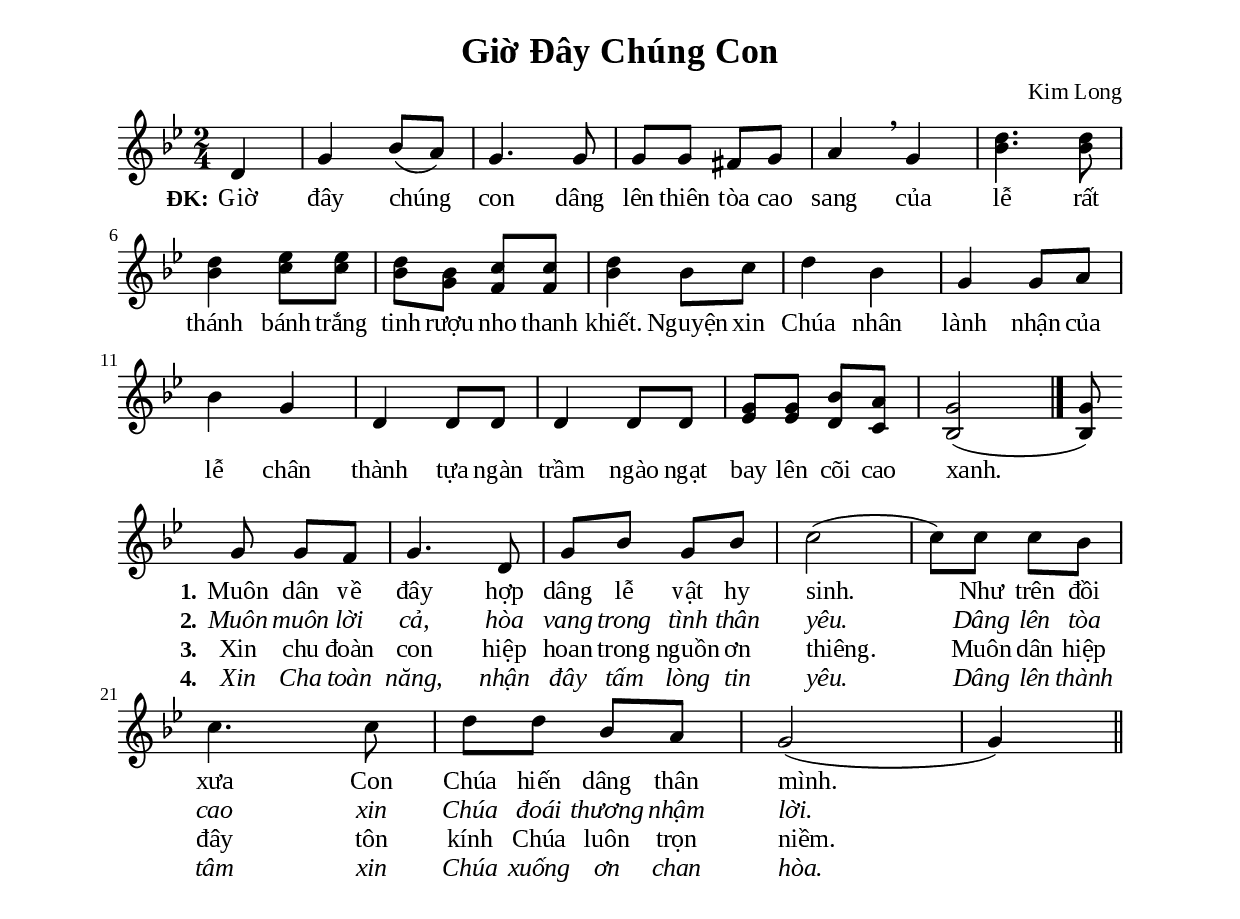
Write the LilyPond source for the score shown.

% Cài đặt chung
\version "2.20.0"
\include "english.ly"

\header {
  title = "Giờ Đây Chúng Con"
  composer = "Kim Long"
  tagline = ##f
}

global = {
  \key bf \major
  \time 2/4
}

\paper {
  #(set-paper-size "a4")
  top-margin = 15\mm
  bottom-margin = 15\mm
  left-margin = 20\mm
  right-margin = 20\mm
  indent = #0
  #(define fonts
	 (make-pango-font-tree "Liberation Serif"
	 		       "Liberation Serif"
			       "Liberation Serif"
			       (/ 20 20)))
}

inNghieng = { \override LyricText.font-shape = #'italic }

% Nhạc điệp khúc
nhacDiepKhucSop = \relative c' {
  \partial 4 d4 |
  g bf8 (a) |
  g4. g8 |
  g g fs g |
  a4 \breathe g |
  <d' bf>4. <d bf>8 |
  <d bf>4 <ef c>8 <ef c> |
  <d bf> <bf g> <c f,> <c f,> |
  <d bf>4 bf8 c |
  d4 bf |
  g4 g8 a |
  bf4 g |
  d d8 d |
  d4 d8 d |
  <g ef>8 <g ef> <bf d,> <a c,> |
  <g bf,>2 ( |
  \bar "|."
  <g bf,>8)
}

% Nhạc phiên khúc
nhacPhienKhuc = \relative c'' {
  \set Score.currentBarNumber = #17
  \partial 4. g8 g f |
  g4. d8 |
  g8 bf g bf |
  c2 ( |
  c8) c c bf |
  c4. c8 |
  d d bf a |
  g2 ( |
  g4) \bar "||"
}

% Lời điệp khúc
loiDiepKhuc = \lyricmode {
  \set stanza = #"ĐK:"
  Giờ đây chúng con dâng lên thiên tòa cao sang
  của lễ rất thánh bánh trắng tinh rượu nho thanh khiết.
  Nguyện xin Chúa nhân lành nhận của lễ chân thành
  tựa ngàn trầm ngào ngạt bay lên cõi cao xanh.
}

% Lời phiên khúc
loiPhienKhucMot = \lyricmode {
  \set stanza = #"1."
  Muôn dân về đây hợp dâng lễ vật hy sinh.
  Như trên đồi xưa Con Chúa hiến dâng thân mình.
}

loiPhienKhucHai = \lyricmode {
  \set stanza = #"2."
  Muôn muôn lời cả, hòa vang trong tình thân yêu.
  Dâng lên tòa cao xin Chúa đoái thương nhậm lời.
}

loiPhienKhucBa = \lyricmode {
  \set stanza = #"3."
  Xin chu đoàn con hiệp hoan trong nguồn ơn thiêng.
  Muôn dân hiệp đây tôn kính Chúa luôn trọn niềm.
}

loiPhienKhucBon = \lyricmode {
  \set stanza = #"4."
  Xin Cha toàn năng, nhận đây tấm lòng tin yêu.
  Dâng lên thành tâm xin Chúa xuống ơn chan hòa.
}

% Dàn trang
\score {
  \new ChoirStaff <<
    \new Staff = chorus <<
      \new Voice = "sopranos" {
        \voiceOne \global \slurDown \stemNeutral \nhacDiepKhucSop
      }
    >>
    \new Lyrics = basses
    \context Lyrics = basses \lyricsto sopranos \loiDiepKhuc
  >>
}

\score {
  \new ChoirStaff <<
    \new Staff = verses <<
      \override Staff.TimeSignature.transparent = ##t
      \new Voice = "verse" {
        \global \stemNeutral \nhacPhienKhuc
      }
    >>
    \new Lyrics \lyricsto verse \loiPhienKhucMot
    \new Lyrics \with \inNghieng \lyricsto verse \loiPhienKhucHai
    \new Lyrics \lyricsto verse \loiPhienKhucBa
    \new Lyrics \with \inNghieng \lyricsto verse \loiPhienKhucBon
  >>
}
